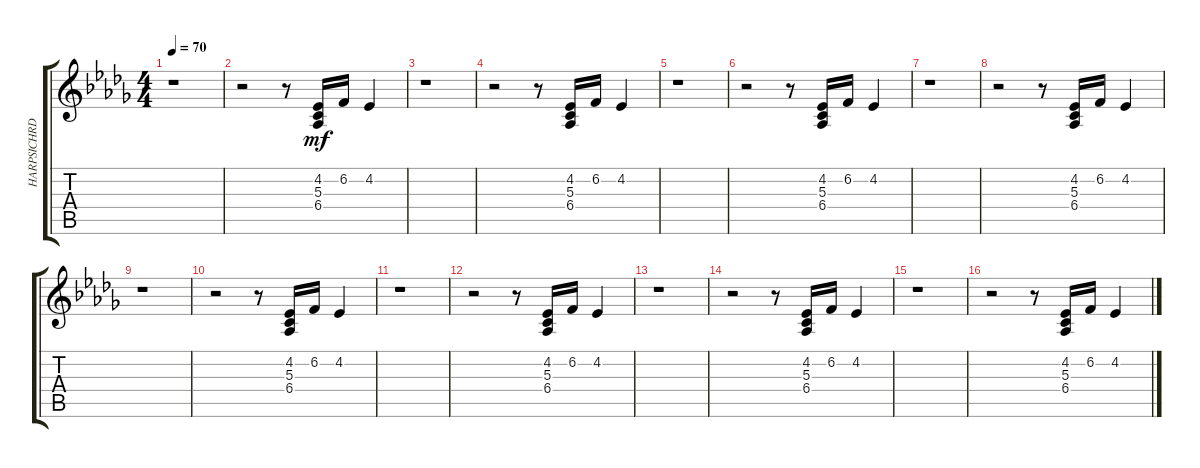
\track ("HARPSICHRD" "HARPSICHRD") {instrument harpsichord}
\staff {score tabs}
\tuning (E4 B3 G3 D3 A2 E2) {hide}
\ts (4 4)
\tempo 70
\clef g2
\ks bbminor
r.1{dy mf} |
r.2 r.8 (4.2 5.3 6.4).16{instrument harpsichord} 6.2.16 4.2.4 |
r.1 |
r.2 r.8 (4.2 5.3 6.4).16 6.2.16 4.2.4 |
r.1 |
r.2 r.8 (4.2 5.3 6.4).16 6.2.16 4.2.4 |
r.1 |
r.2 r.8 (4.2 5.3 6.4).16 6.2.16 4.2.4 |
r.1 |
r.2 r.8 (4.2 5.3 6.4).16{instrument harpsichord} 6.2.16 4.2.4 |
r.1 |
r.2 r.8 (4.2 5.3 6.4).16 6.2.16 4.2.4 |
r.1 |
r.2 r.8 (4.2 5.3 6.4).16 6.2.16 4.2.4 |
r.1 |
r.2 r.8 (4.2 5.3 6.4).16 6.2.16 4.2.4
